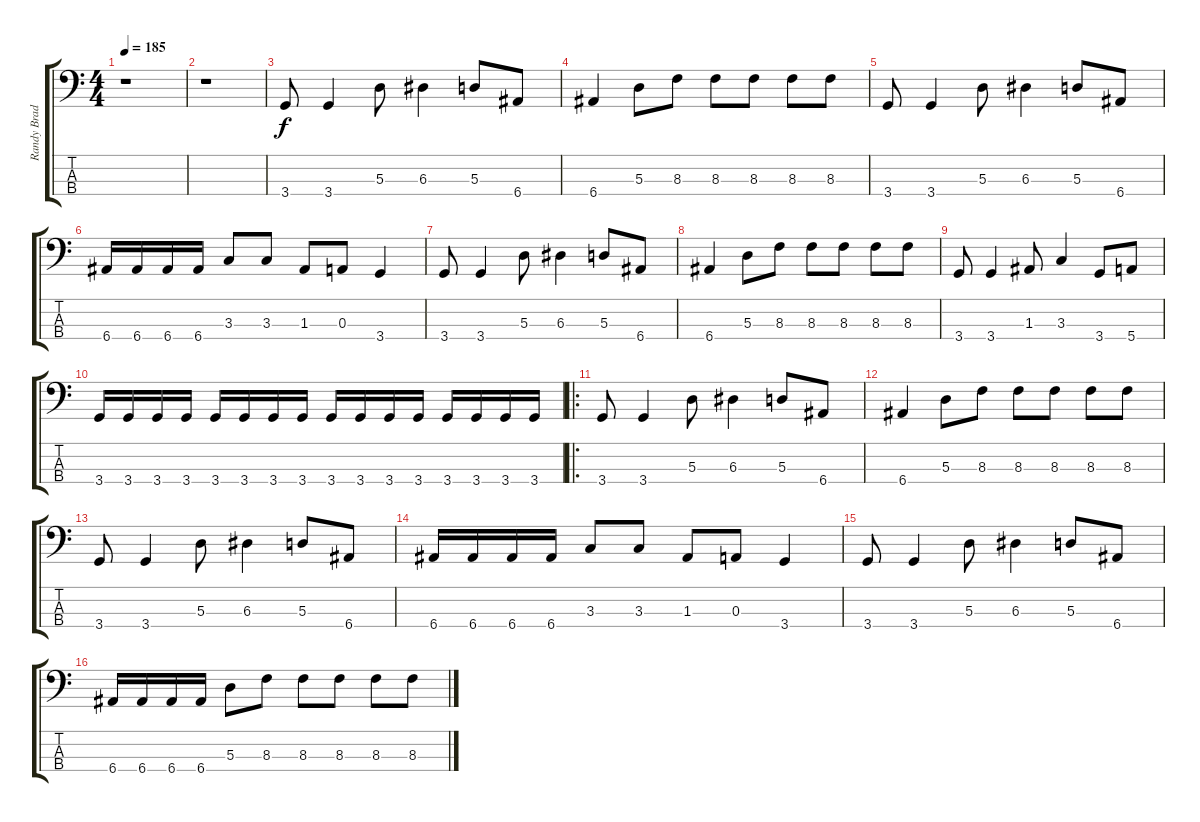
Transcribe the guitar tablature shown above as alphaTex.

\track ("Randy Bradbury" "Randy Brad") {instrument electricbasspick}
\staff {score tabs}
\tuning (G2 D2 A1 E1) {hide}
\ts (4 4)
\tempo 185
\clef f4
\ks c
r.1{dy f instrument electricbasspick} |
r.1 |
3.4.8 3.4.4 5.3.8 6.3.4 5.3.8 6.4.8 |
6.4.4 5.3.8 8.3.8 8.3.8 8.3.8 8.3.8 8.3.8 |
3.4.8 3.4.4 5.3.8 6.3.4 5.3.8 6.4.8 |
6.4.16 6.4.16 6.4.16 6.4.16 3.3.8 3.3.8 1.3.8 0.3.8 3.4.4 |
3.4.8 3.4.4 5.3.8 6.3.4 5.3.8 6.4.8 |
6.4.4 5.3.8 8.3.8 8.3.8 8.3.8 8.3.8 8.3.8 |
3.4.8 3.4.4 1.3.8 3.3.4 3.4.8 5.4.8 |
3.4.16 3.4.16 3.4.16 3.4.16 3.4.16 3.4.16 3.4.16 3.4.16 3.4.16 3.4.16 3.4.16 3.4.16 3.4.16 3.4.16 3.4.16 3.4.16 |
\ro
3.4.8 3.4.4 5.3.8 6.3.4 5.3.8 6.4.8 |
6.4.4 5.3.8 8.3.8 8.3.8 8.3.8 8.3.8 8.3.8 |
3.4.8 3.4.4 5.3.8 6.3.4 5.3.8 6.4.8 |
6.4.16 6.4.16 6.4.16 6.4.16 3.3.8 3.3.8 1.3.8 0.3.8 3.4.4 |
3.4.8 3.4.4 5.3.8 6.3.4 5.3.8 6.4.8 |
6.4.16 6.4.16 6.4.16 6.4.16 5.3.8 8.3.8 8.3.8 8.3.8 8.3.8 8.3.8
